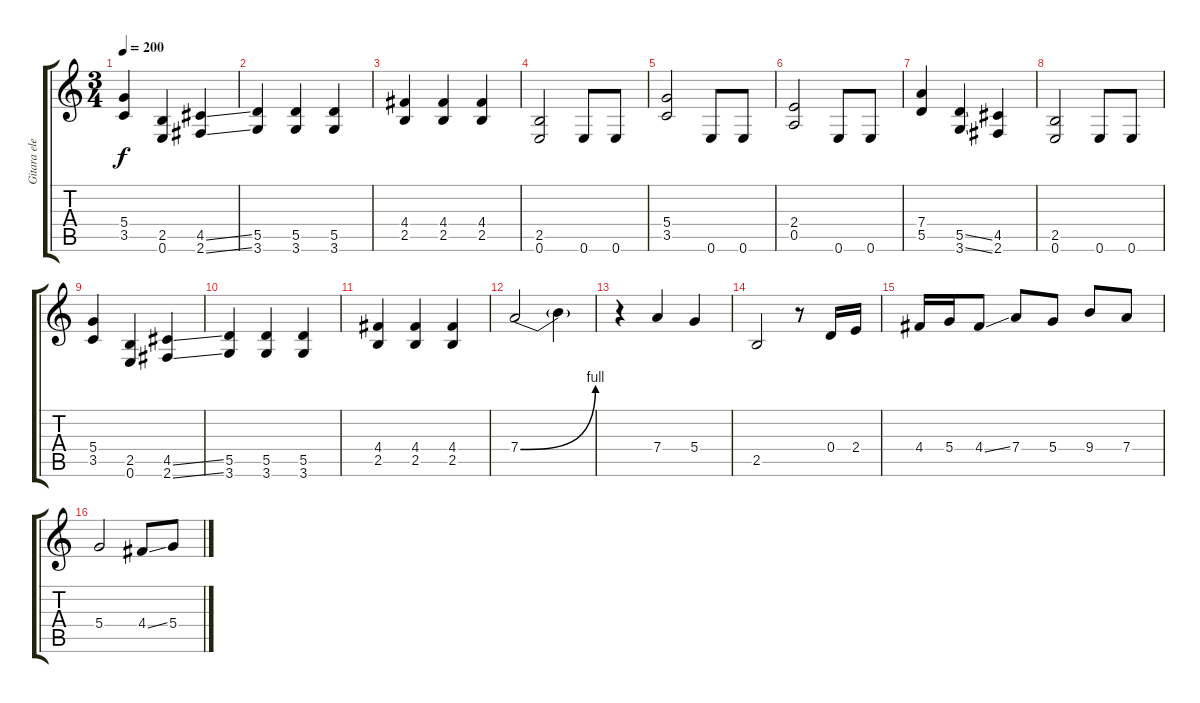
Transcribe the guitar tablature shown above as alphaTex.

\track ("Gitara elektryczna 1" "Gitara ele") {instrument distortionguitar}
\staff {score tabs}
\tuning (E4 B3 G3 D3 A2 E2) {hide}
\ts (3 4)
\tempo 200
\clef g2
\ks c
(5.4 3.5).4{dy f} (2.5 0.6).4 (4.5{ss} 2.6{ss}).4 |
(5.5 3.6).4 (5.5 3.6).4 (5.5 3.6).4 |
(4.4 2.5).4 (4.4 2.5).4 (4.4 2.5).4 |
(2.5 0.6).2 0.6.8 0.6.8 |
(5.4 3.5).2 0.6.8 0.6.8 |
(2.4 0.5).2 0.6.8 0.6.8 |
(7.4 5.5).4 (5.5{ss} 3.6{ss}).4 (4.5 2.6).4 |
(2.5 0.6).2 0.6.8 0.6.8 |
(5.4 3.5).4 (2.5 0.6).4 (4.5{ss} 2.6{ss}).4 |
(5.5 3.6).4 (5.5 3.6).4 (5.5 3.6).4 |
(4.4 2.5).4 (4.4 2.5).4 (4.4 2.5).4 |
7.4{be (bend 0 0 60 4)}.2 7.4{t}.4 |
r.4 7.4.4 5.4.4 |
2.5.2 r.8 0.4.16 2.4.16 |
4.4.16 5.4.16 4.4{ss}.8 7.4.8 5.4.8 9.4.8 7.4.8 |
5.4.2 4.4{ss}.8 5.4.8
